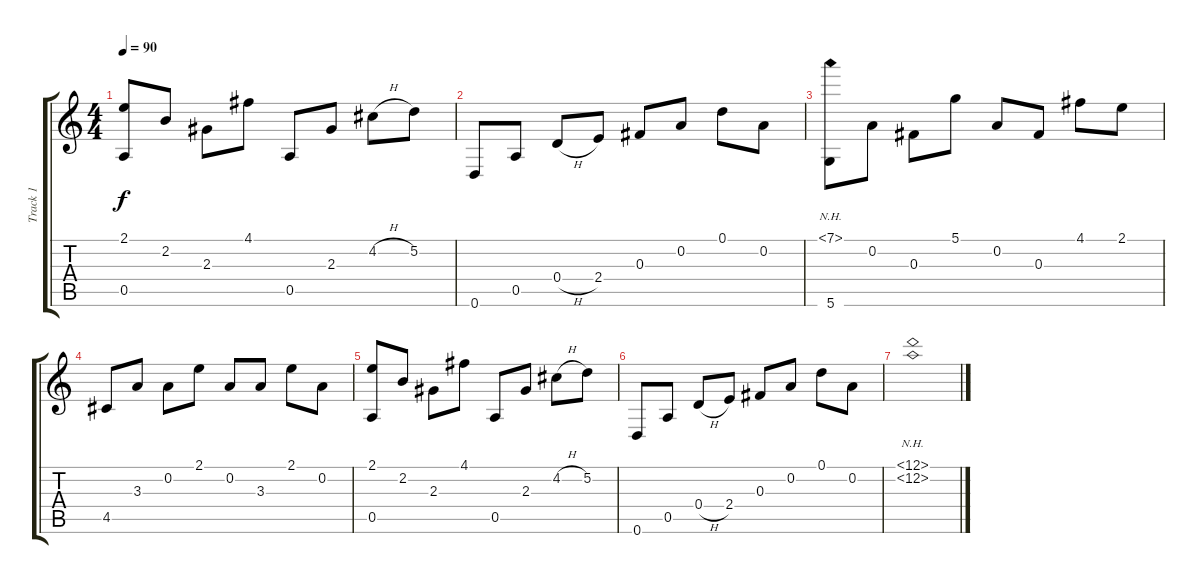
\track ("Track 1" "Track 1") {instrument acousticguitarsteel}
\staff {score tabs}
\tuning (D4 A3 Gb3 D3 A2 D2) {hide}
\ts (4 4)
\tempo 90
\clef g2
\ks c
(2.1 0.5).8{dy f} 2.2.8 2.3.8 4.1.8 0.5.8 2.3.8 4.2{h}.8 5.2.8 |
0.6.8 0.5.8 0.4{h}.8 2.4.8 0.3.8 0.2.8 0.1.8 0.2.8 |
(7.1{nh} 5.6).8 0.2.8 0.3.8 5.1.8 0.2.8 0.3.8 4.1.8 2.1.8 |
4.5.8 3.3.8 0.2.8 2.1.8 0.2.8 3.3.8 2.1.8 0.2.8 |
(2.1 0.5).8 2.2.8 2.3.8 4.1.8 0.5.8 2.3.8 4.2{h}.8 5.2.8 |
0.6.8 0.5.8 0.4{h}.8 2.4.8 0.3.8 0.2.8 0.1.8 0.2.8 |
(12.1{nh} 12.2{nh}).1
